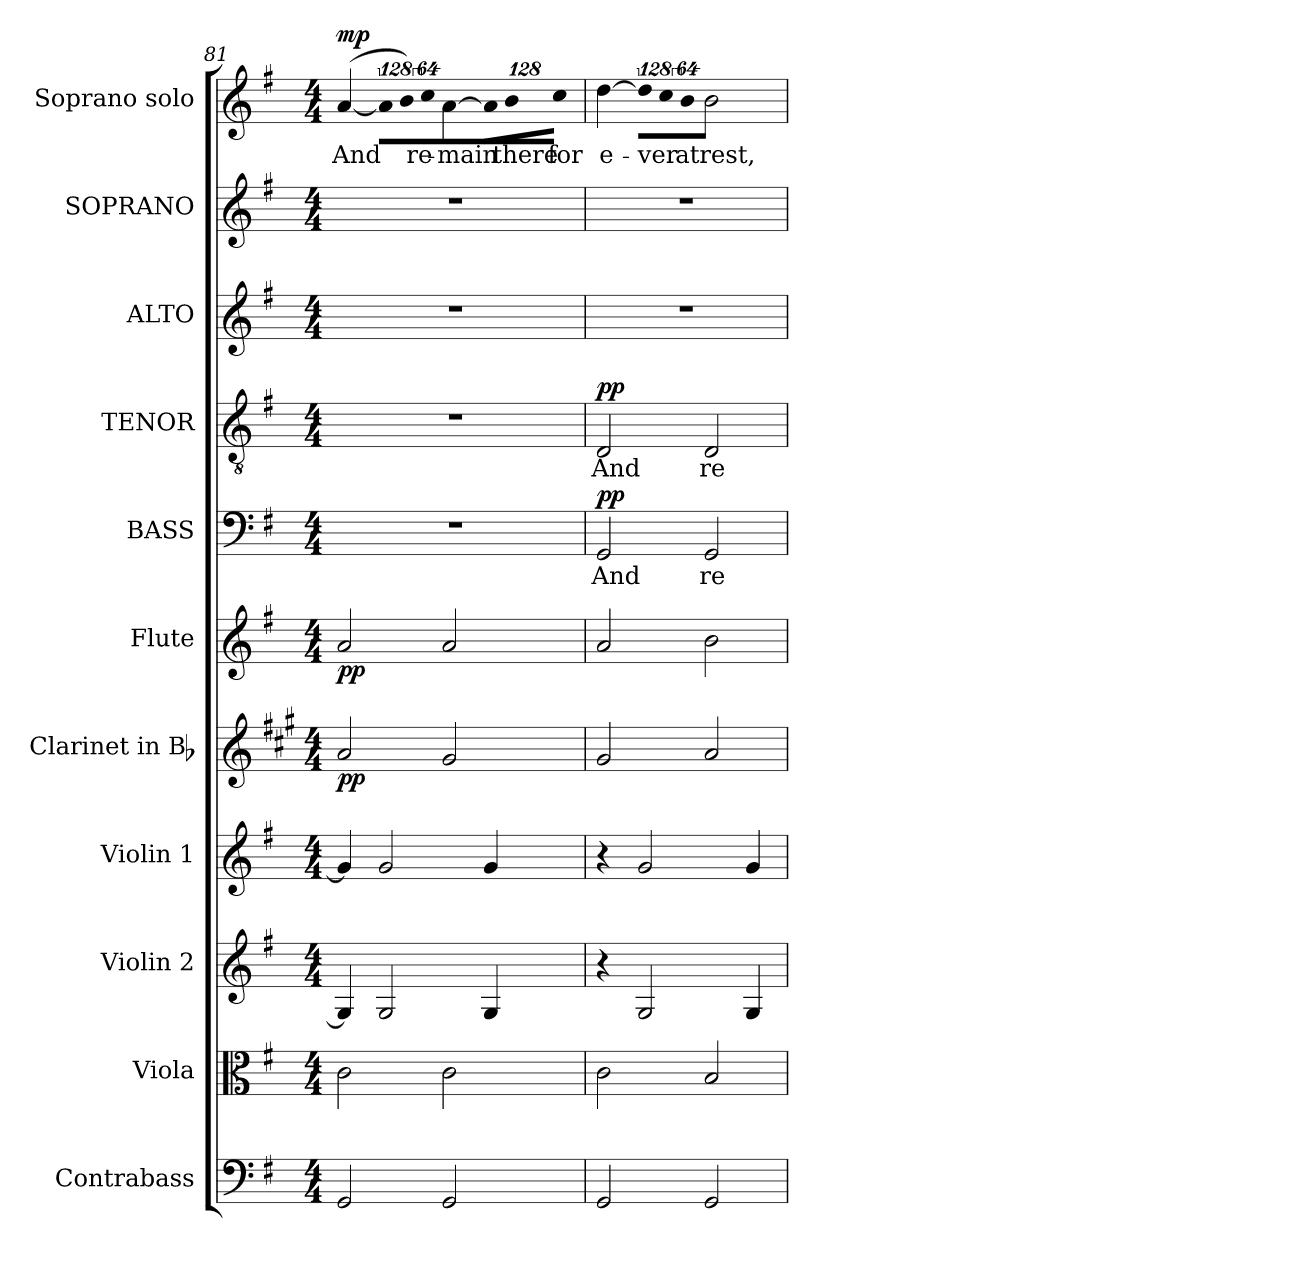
**kern	**kern	**kern	**kern	**kern	**dynam	**kern	**dynam	**kern	**text	**dynam	**kern	**text	**dynam	**kern	**kern	**kern	**text	**dynam
*part11	*part10	*part9	*part8	*part7	*part7	*part6	*part6	*part5	*part5	*part5	*part4	*part4	*part4	*part3	*part2	*part1	*part1	*part1
*staff11	*staff10	*staff9	*staff8	*staff7	*staff7	*staff6	*staff6	*staff5	*staff5	*staff5	*staff4	*staff4	*staff4	*staff3	*staff2	*staff1	*staff1	*staff1
*I"Contrabass	*I"Viola	*I"Violin 2	*I"Violin 1	*I"Clarinet in Bb	*	*I"Flute	*	*I"BASS	*	*	*I"TENOR	*	*	*I"ALTO	*I"SOPRANO	*I"Soprano solo	*	*
*I'Cb.	*I'Vla.	*I'Vln. 2	*I'Vln. 1	*I'Cl.	*	*I'Fl.	*	*I'B.	*	*	*I'T.	*	*	*I'A.	*I'S.	*I'S.	*	*
*clefF4	*clefC3	*clefG2	*clefG2	*clefG2	*	*clefG2	*	*clefF4	*	*	*clefGv2	*	*	*clefG2	*clefG2	*clefG2	*	*
*ITrd7c12	*	*	*	*ITrd1c2	*	*	*	*	*	*	*ITrd7c12	*	*	*	*	*	*	*
*k[f#]	*k[f#]	*k[f#]	*k[f#]	*k[f#]	*	*k[f#]	*	*k[f#]	*	*	*k[f#]	*	*	*k[f#]	*k[f#]	*k[f#]	*	*
*G:	*G:	*G:	*G:	*G:	*	*G:	*	*G:	*	*	*G:	*	*	*G:	*G:	*G:	*	*
*M4/4	*M4/4	*M4/4	*M4/4	*M4/4	*	*M4/4	*	*M4/4	*	*	*M4/4	*	*	*M4/4	*M4/4	*M4/4	*	*
=81	=81	=81	=81	=81	=81	=81	=81	=81	=81	=81	=81	=81	=81	=81	=81	=81	=81	=81
!	!	!	!	!	!	!	!	!	!	!	!	!	!	!	!	!	!LO:LY:b:color=#000000	!
2GGGi/	2ci\	4Gi/]	4gi/]	2gi/	pp	2ai/	pp	1r	.	.	1r	.	.	1r	1r	([<4ai/	And	mp
!	!	!	!	!	!	!	!	!	!	!	!	!	!	!	!	!LO:N:vis=8	!	!
.	.	2Gi/	2gi/	.	.	.	.	.	.	.	.	.	.	.	.	1024%85ai\L]	.	.
!	!	!	!	!	!	!	!	!	!	!	!	!	!	!	!	!LO:N:vis=8	!	!
.	.	.	.	.	.	.	.	.	.	.	.	.	.	.	.	1024%85bi\)	.	.
!	!	!	!	!	!	!	!	!	!	!	!	!	!	!	!	!LO:N:vis=8	!	!
!	!	!	!	!	!	!	!	!	!	!	!	!	!	!	!	!	!LO:LY:b:color=#000000	!
.	.	.	.	.	.	.	.	.	.	.	.	.	.	.	.	512%43cci\J	re-	.
!	!	!	!	!	!	!	!	!	!	!	!	!	!	!	!	!	!LO:LY:b:color=#000000	!
2GGGi/	2ci\	.	.	2f#i/	.	2ai/	.	.	.	.	.	.	.	.	.	[<4ai/	-main	.
!	!	!	!	!	!	!	!	!	!	!	!	!	!	!	!	!LO:N:vis=8	!	!
.	.	4Gi/	4gi/	.	.	.	.	.	.	.	.	.	.	.	.	1024%85ai\L]	.	.
!	!	!	!	!	!	!	!	!	!	!	!	!	!	!	!	!LO:N:vis=8	!	!
!	!	!	!	!	!	!	!	!	!	!	!	!	!	!	!	!	!LO:LY:b:color=#000000	!
.	.	.	.	.	.	.	.	.	.	.	.	.	.	.	.	1024%85bi\	there	.
!	!	!	!	!	!	!	!	!	!	!	!	!	!	!	!	!LO:N:vis=8	!	!
!	!	!	!	!	!	!	!	!	!	!	!	!	!	!	!	!	!LO:LY:b:color=#000000	!
.	.	.	.	.	.	.	.	.	.	.	.	.	.	.	.	512%43cci\J	for	.
!!LO:PB:g=z
=82	=82	=82	=82	=82	=82	=82	=82	=82	=82	=82	=82	=82	=82	=82	=82	=82	=82	=82
!	!	!	!	!	!	!	!	!	!LO:LY:b:color=#000000	!	!	!	!	!	!	!	!	!
!	!	!	!	!	!	!	!	!	!	!	!	!LO:LY:b:color=#000000	!	!	!	!	!	!
!	!	!	!	!	!	!	!	!	!	!	!	!	!	!	!	!	!LO:LY:b:color=#000000	!
2GGGi/	2ci\	4r	4r	2f#i/	.	2ai/	.	2GGi/	And	pp	2DDi/	And	pp	1r	1r	[>4ddi\	e-	.
!	!	!	!	!	!	!	!	!	!	!	!	!	!	!	!	!LO:N:vis=8	!	!
.	.	2Gi/	2gi/	.	.	.	.	.	.	.	.	.	.	.	.	1024%85ddi\L]	.	.
!	!	!	!	!	!	!	!	!	!	!	!	!	!	!	!	!LO:N:vis=8	!	!
!	!	!	!	!	!	!	!	!	!	!	!	!	!	!	!	!	!LO:LY:b:color=#000000	!
.	.	.	.	.	.	.	.	.	.	.	.	.	.	.	.	1024%85cci\	-ver	.
!	!	!	!	!	!	!	!	!	!	!	!	!	!	!	!	!LO:N:vis=8	!	!
!	!	!	!	!	!	!	!	!	!	!	!	!	!	!	!	!	!LO:LY:b:color=#000000	!
.	.	.	.	.	.	.	.	.	.	.	.	.	.	.	.	512%43bi\J	at	.
!	!	!	!	!	!	!	!	!	!LO:LY:b:color=#000000	!	!	!	!	!	!	!	!	!
!	!	!	!	!	!	!	!	!	!	!	!	!LO:LY:b:color=#000000	!	!	!	!	!	!
!	!	!	!	!	!	!	!	!	!	!	!	!	!	!	!	!	!LO:LY:b:color=#000000	!
2GGGi/	2Bi/	.	.	2gi/	.	2bi\	.	2GGi/	re-	.	2DDi/	re-	.	.	.	2bi\	rest,	.
.	.	4Gi/	4gi/	.	.	.	.	.	.	.	.	.	.	.	.	.	.	.
=	=	=	=	=	=	=	=	=	=	=	=	=	=	=	=	=	=	=
*-	*-	*-	*-	*-	*-	*-	*-	*-	*-	*-	*-	*-	*-	*-	*-	*-	*-	*-
